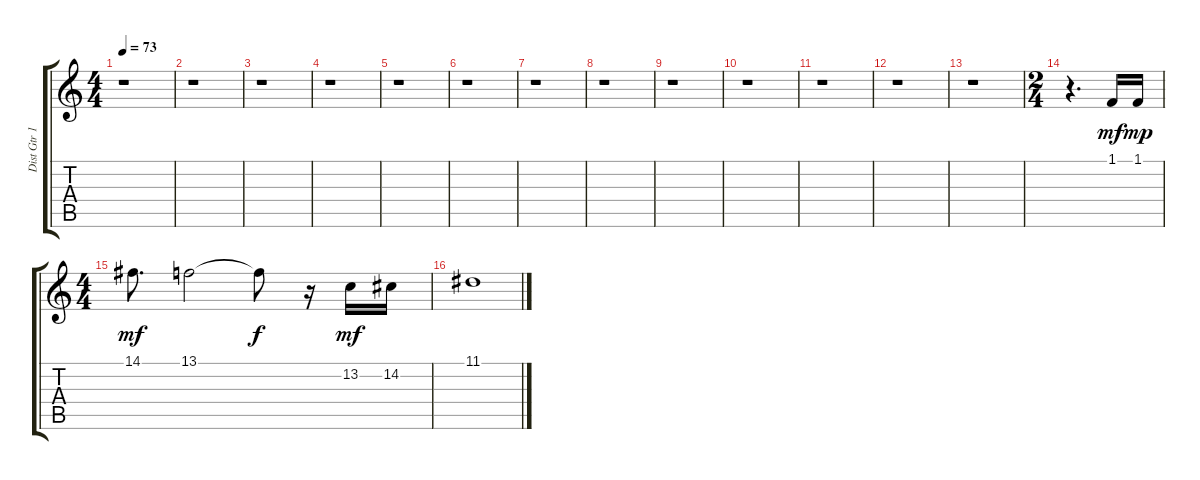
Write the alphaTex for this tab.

\track ("Dist Gtr 1" "Dist Gtr 1") {instrument lead5charang}
\staff {score tabs}
\tuning (E4 B3 G3 D3 A2 E2) {hide}
\ts (4 4)
\tempo 73
\clef g2
\ks c
r.1{dy mf} |
r.1 |
r.1 |
r.1 |
r.1 |
r.1 |
r.1 |
r.1 |
r.1 |
r.1 |
r.1 |
r.1 |
r.1 |
\ts (2 4)
r.4{d} 1.1.16 1.1.16{dy mp} |
\ts (4 4)
14.1.8{d dy mf} 13.1.2 13.1{t}.8{dy f} r.16 13.2.16{dy mf} 14.2.16 |
11.1.1
